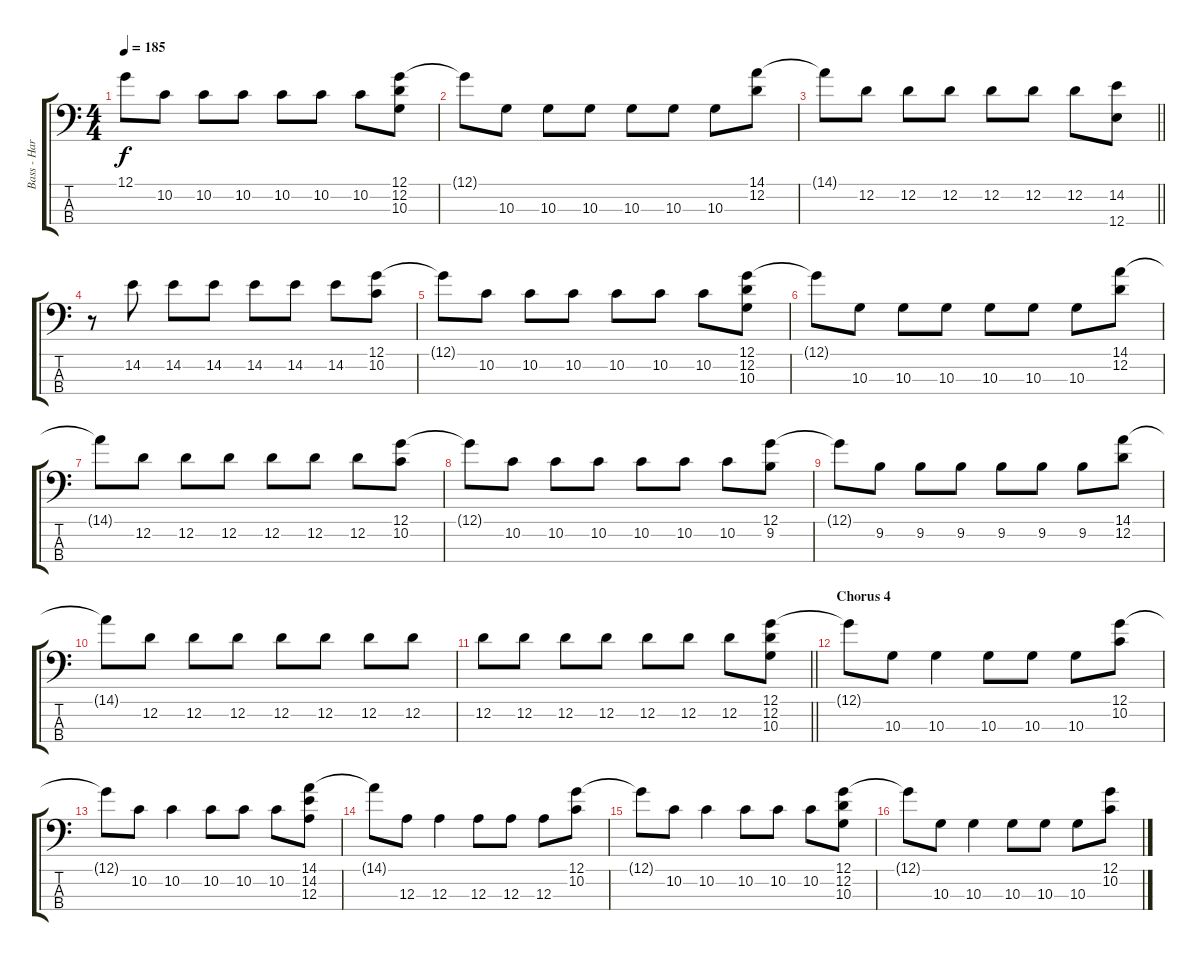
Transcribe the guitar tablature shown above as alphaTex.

\track ("Bass - Harris" "Bass - Har") {instrument electricbasspick}
\staff {score tabs}
\tuning (G2 D2 A1 E1) {hide}
\ts (4 4)
\tempo 185
\clef f4
\ks c
12.1{t}.8{dy f} 10.2.8 10.2.8 10.2.8 10.2.8 10.2.8 10.2.8 (12.1 12.2 10.3).8 |
12.1{t}.8 10.3.8 10.3.8 10.3.8 10.3.8 10.3.8 10.3.8 (14.1 12.2).8 |
\barLineRight lightlight
14.1{t}.8 12.2.8 12.2.8 12.2.8 12.2.8 12.2.8 12.2.8 (14.2 12.4).8 |
\section ("" "")
r.8 14.2.8 14.2.8 14.2.8 14.2.8 14.2.8 14.2.8 (12.1 10.2).8 |
12.1{t}.8 10.2.8 10.2.8 10.2.8 10.2.8 10.2.8 10.2.8 (12.1 12.2 10.3).8 |
12.1{t}.8 10.3.8 10.3.8 10.3.8 10.3.8 10.3.8 10.3.8 (14.1 12.2).8 |
14.1{t}.8 12.2.8 12.2.8 12.2.8 12.2.8 12.2.8 12.2.8 (12.1 10.2).8 |
12.1{t}.8 10.2.8 10.2.8 10.2.8 10.2.8 10.2.8 10.2.8 (12.1 9.2).8 |
12.1{t}.8 9.2.8 9.2.8 9.2.8 9.2.8 9.2.8 9.2.8 (14.1 12.2).8 |
14.1{t}.8 12.2.8 12.2.8 12.2.8 12.2.8 12.2.8 12.2.8 12.2.8 |
\barLineRight lightlight
12.2.8 12.2.8 12.2.8 12.2.8 12.2.8 12.2.8 12.2.8 (12.1 12.2 10.3).8 |
\section ("" "Chorus 4")
12.1{t}.8 10.3.8 10.3.4 10.3.8 10.3.8 10.3.8 (12.1 10.2).8 |
12.1{t}.8 10.2.8 10.2.4 10.2.8 10.2.8 10.2.8 (14.1 14.2 12.3).8 |
14.1{t}.8 12.3.8 12.3.4 12.3.8 12.3.8 12.3.8 (12.1 10.2).8 |
12.1{t}.8 10.2.8 10.2.4 10.2.8 10.2.8 10.2.8 (12.1 12.2 10.3).8 |
12.1{t}.8 10.3.8 10.3.4 10.3.8 10.3.8 10.3.8 (12.1 10.2).8
